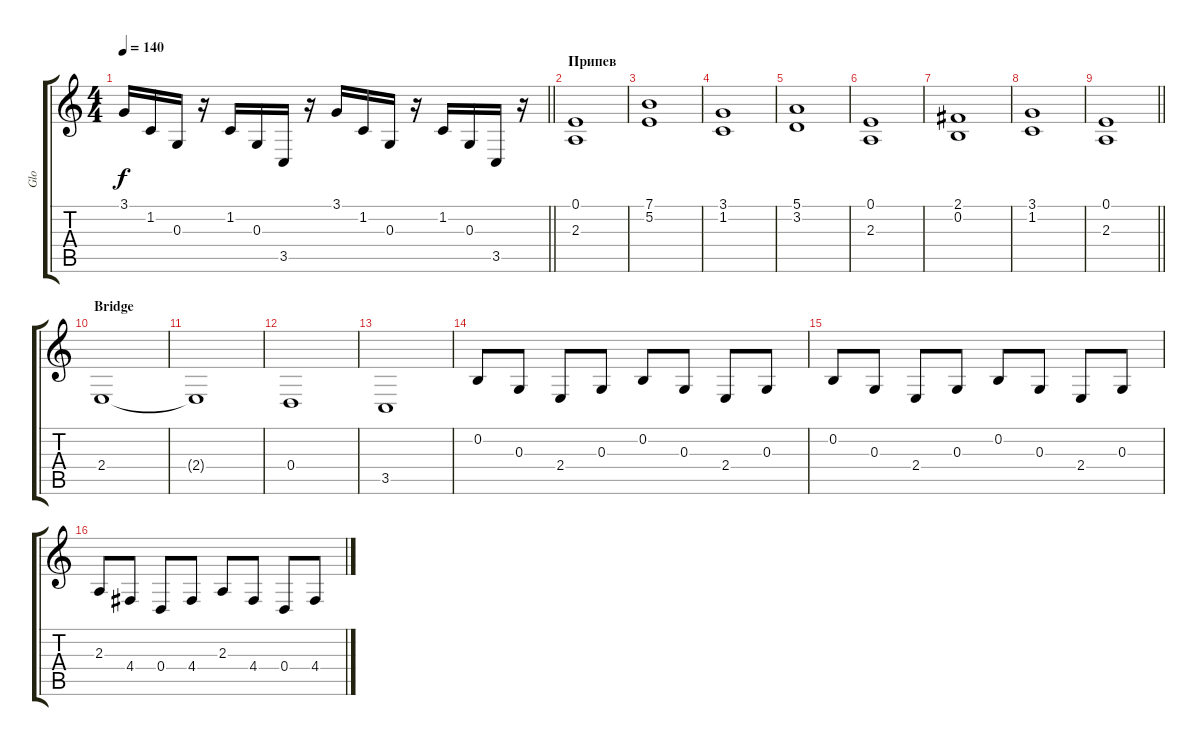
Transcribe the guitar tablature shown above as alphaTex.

\track ("Glo" "Glo") {instrument lead2sawtooth}
\staff {score tabs}
\tuning (E4 B3 G3 D3 A2 E2) {hide}
\ts (4 4)
\tempo 140
\clef g2
\barLineRight lightlight
\ks c
3.1.16{dy f} 1.2.16 0.3.16 r.16 1.2.16 0.3.16 3.5.16 r.16 3.1.16 1.2.16 0.3.16 r.16 1.2.16 0.3.16 3.5.16 r.16 |
\section ("" "Припев")
(0.1 2.3).1 |
(7.1 5.2).1 |
(3.1 1.2).1 |
(5.1 3.2).1 |
(0.1 2.3).1 |
(2.1 0.2).1 |
(3.1 1.2).1 |
\barLineRight lightlight
(0.1 2.3).1 |
\section ("" "Bridge")
2.4.1 |
2.4{t}.1 |
0.4.1 |
3.5.1 |
0.2.8 0.3.8 2.4.8 0.3.8 0.2.8 0.3.8 2.4.8 0.3.8 |
0.2.8 0.3.8 2.4.8 0.3.8 0.2.8 0.3.8 2.4.8 0.3.8 |
2.3.8 4.4.8 0.4.8 4.4.8 2.3.8 4.4.8 0.4.8 4.4.8
